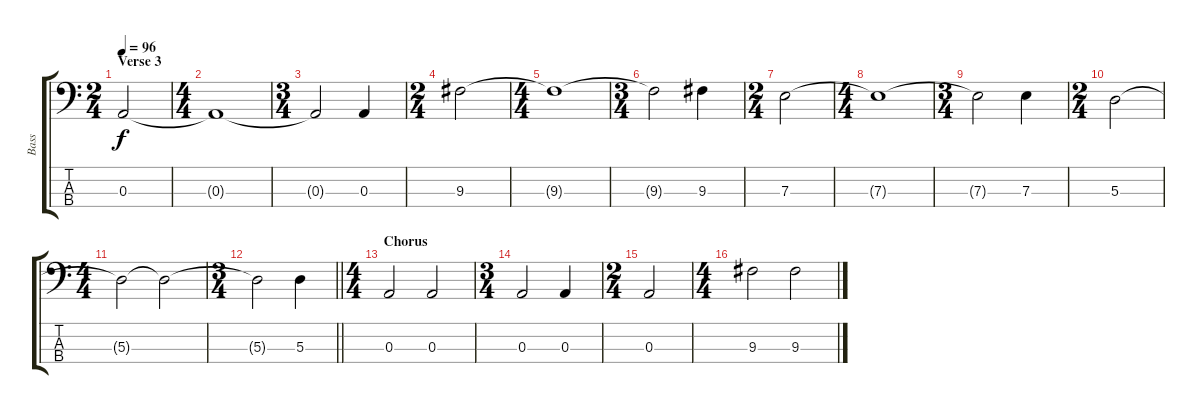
\track ("Bass" "Bass") {instrument electricbassfinger}
\staff {score tabs}
\tuning (G2 D2 A1 E1) {hide}
\ts (2 4)
\section ("" "Verse 3")
\tempo 96
\clef f4
\ks c
0.3.2{dy f} |
\ts (4 4)
0.3{t}.1 |
\ts (3 4)
0.3{t}.2 0.3.4 |
\ts (2 4)
9.3.2 |
\ts (4 4)
9.3{t}.1 |
\ts (3 4)
9.3{t}.2 9.3.4 |
\ts (2 4)
7.3.2 |
\ts (4 4)
7.3{t}.1 |
\ts (3 4)
7.3{t}.2 7.3.4 |
\ts (2 4)
5.3.2 |
\ts (4 4)
5.3{t}.2 5.3{t}.2 |
\ts (3 4)
\barLineRight lightlight
5.3{t}.2 5.3.4 |
\ts (4 4)
\section ("" "Chorus")
0.3.2 0.3.2 |
\ts (3 4)
0.3.2 0.3.4 |
\ts (2 4)
0.3.2 |
\ts (4 4)
9.3.2 9.3.2
